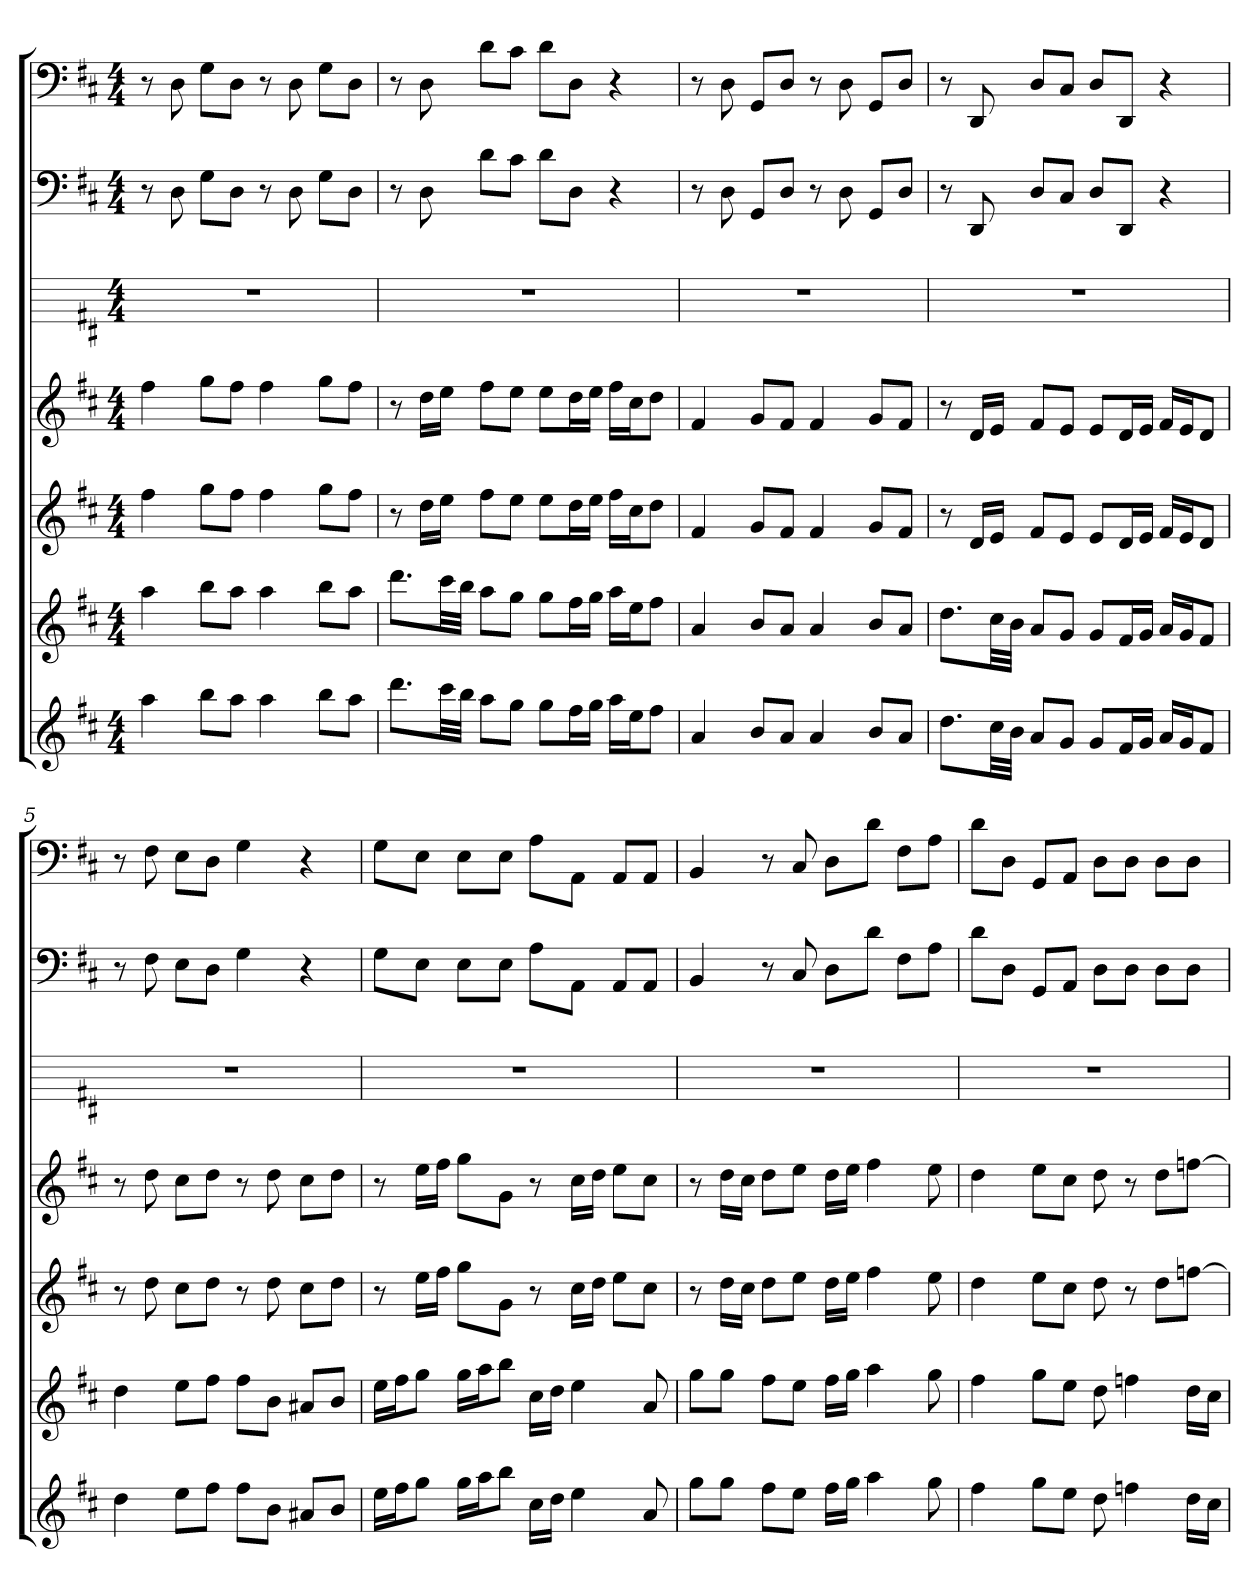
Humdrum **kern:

**kern	**kern	**kern	**kern	**kern	**kern	**kern
*part7	*part6	*part5	*part4	*part3	*part2	*part1
*staff7	*staff6	*staff5	*staff4	*staff3	*staff2	*staff1
*k[f#c#]	*k[f#c#]	*k[f#c#]	*k[f#c#]	*k[f#c#]	*k[f#c#]	*k[f#c#]
*D:	*D:	*D:	*D:	*D:	*D:	*D:
*M4/4	*M4/4	*M4/4	*M4/4	*M4/4	*M4/4	*M4/4
=1	=1	=1	=1	=1	=1	=1
4aa	4aa	4ff#	4ff#	1r	8r	8r
.	.	.	.	.	8D	8D
8bbL	8bbL	8ggL	8ggL	.	8GL	8GL
8aaJ	8aaJ	8ff#J	8ff#J	.	8DJ	8DJ
4aa	4aa	4ff#	4ff#	.	8r	8r
.	.	.	.	.	8D	8D
8bbL	8bbL	8ggL	8ggL	.	8GL	8GL
8aaJ	8aaJ	8ff#J	8ff#J	.	8DJ	8DJ
=2	=2	=2	=2	=2	=2	=2
8.dddL	8.dddL	8r	8r	1r	8r	8r
.	.	16ddLL	16ddLL	.	8D	8D
32ccc#LL	32ccc#LL	16eeJJ	16eeJJ	.	.	.
32bbJJJ	32bbJJJ	.	.	.	.	.
8aaL	8aaL	8ff#L	8ff#L	.	8dL	8dL
8ggJ	8ggJ	8eeJ	8eeJ	.	8c#J	8c#J
8ggL	8ggL	8eeL	8eeL	.	8dL	8dL
16ff#L	16ff#L	16ddL	16ddL	.	8DJ	8DJ
16ggJJ	16ggJJ	16eeJJ	16eeJJ	.	.	.
16aaLL	16aaLL	16ff#LL	16ff#LL	.	4r	4r
16eeJ	16eeJ	16cc#J	16cc#J	.	.	.
8ff#J	8ff#J	8ddJ	8ddJ	.	.	.
=3	=3	=3	=3	=3	=3	=3
4a	4a	4f#	4f#	1r	8r	8r
.	.	.	.	.	8D	8D
8bL	8bL	8gL	8gL	.	8GGL	8GGL
8aJ	8aJ	8f#J	8f#J	.	8DJ	8DJ
4a	4a	4f#	4f#	.	8r	8r
.	.	.	.	.	8D	8D
8bL	8bL	8gL	8gL	.	8GGL	8GGL
8aJ	8aJ	8f#J	8f#J	.	8DJ	8DJ
=4	=4	=4	=4	=4	=4	=4
8.ddL	8.ddL	8r	8r	1r	8r	8r
.	.	16dLL	16dLL	.	8DD	8DD
32cc#LL	32cc#LL	16eJJ	16eJJ	.	.	.
32bJJJ	32bJJJ	.	.	.	.	.
8aL	8aL	8f#L	8f#L	.	8DL	8DL
8gJ	8gJ	8eJ	8eJ	.	8C#J	8C#J
8gL	8gL	8eL	8eL	.	8DL	8DL
16f#L	16f#L	16dL	16dL	.	8DDJ	8DDJ
16gJJ	16gJJ	16eJJ	16eJJ	.	.	.
16aLL	16aLL	16f#LL	16f#LL	.	4r	4r
16gJ	16gJ	16eJ	16eJ	.	.	.
8f#J	8f#J	8dJ	8dJ	.	.	.
=5	=5	=5	=5	=5	=5	=5
4dd	4dd	8r	8r	1r	8r	8r
.	.	8dd	8dd	.	8F#	8F#
8eeL	8eeL	8cc#L	8cc#L	.	8EL	8EL
8ff#J	8ff#J	8ddJ	8ddJ	.	8DJ	8DJ
8ff#L	8ff#L	8r	8r	.	4G	4G
8bJ	8bJ	8dd	8dd	.	.	.
8a#XL	8a#XL	8cc#L	8cc#L	.	4r	4r
8bJ	8bJ	8ddJ	8ddJ	.	.	.
=6	=6	=6	=6	=6	=6	=6
16eeLL	16eeLL	8r	8r	1r	8GL	8GL
16ff#J	16ff#J	.	.	.	.	.
8ggJ	8ggJ	16eeLL	16eeLL	.	8EJ	8EJ
.	.	16ff#JJ	16ff#JJ	.	.	.
16ggLL	16ggLL	8ggL	8ggL	.	8EL	8EL
16aaJ	16aaJ	.	.	.	.	.
8bbJ	8bbJ	8gJ	8gJ	.	8EJ	8EJ
16cc#LL	16cc#LL	8r	8r	.	8AL	8AL
16ddJJ	16ddJJ	.	.	.	.	.
4ee	4ee	16cc#LL	16cc#LL	.	8AAJ	8AAJ
.	.	16ddJJ	16ddJJ	.	.	.
.	.	8eeL	8eeL	.	8AAL	8AAL
8a	8a	8cc#J	8cc#J	.	8AAJ	8AAJ
=7	=7	=7	=7	=7	=7	=7
8ggL	8ggL	8r	8r	1r	4BB	4BB
8ggJ	8ggJ	16ddLL	16ddLL	.	.	.
.	.	16cc#JJ	16cc#JJ	.	.	.
8ff#L	8ff#L	8ddL	8ddL	.	8r	8r
8eeJ	8eeJ	8eeJ	8eeJ	.	8C#	8C#
16ff#LL	16ff#LL	16ddLL	16ddLL	.	8DL	8DL
16ggJJ	16ggJJ	16eeJJ	16eeJJ	.	.	.
4aa	4aa	4ff#	4ff#	.	8dJ	8dJ
.	.	.	.	.	8F#L	8F#L
8gg	8gg	8ee	8ee	.	8AJ	8AJ
=8	=8	=8	=8	=8	=8	=8
4ff#	4ff#	4dd	4dd	1r	8dL	8dL
.	.	.	.	.	8DJ	8DJ
8ggL	8ggL	8eeL	8eeL	.	8GGL	8GGL
8eeJ	8eeJ	8cc#J	8cc#J	.	8AAJ	8AAJ
8dd	8dd	8dd	8dd	.	8DL	8DL
4ffn	4ffn	8r	8r	.	8DJ	8DJ
.	.	8ddL	8ddL	.	8DL	8DL
16ddLL	16ddLL	[8ffnJ	[8ffnJ	.	8DJ	8DJ
16cc#JJ	16cc#JJ	.	.	.	.	.
=	=	=	=	=	=	=
*-	*-	*-	*-	*-	*-	*-
